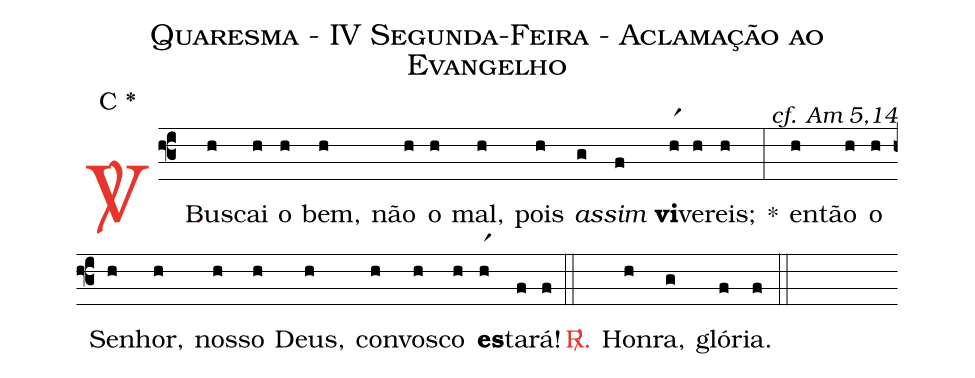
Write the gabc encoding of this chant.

name: Quaresma - IV Segunda-Feira - Aclamação ao Evangelho;
mode: C *;
commentary: cf. Am 5,14;
%%
(f3)

<c><sp>V/</sp>.</c>() Bus(h)cai(h) o(h) bem,(h) não(h) o(h) mal,(h) pois(h) <i>as</i>(g)<i>sim</i>(f) <b>vi</b>(hr1)ve(h)reis;(h) *(:)
en(h)tão(h) o(h) Se(h)nhor,(h) nos(h)so(h) Deus,(h) con(h)vos(h)co(h) <b>es</b>(hr1)ta(f)rá!(f)

(::)

<c><sp>R/</sp>.</c>() Hon(h)ra,(g) gló(f)ria.(f)

(::)
